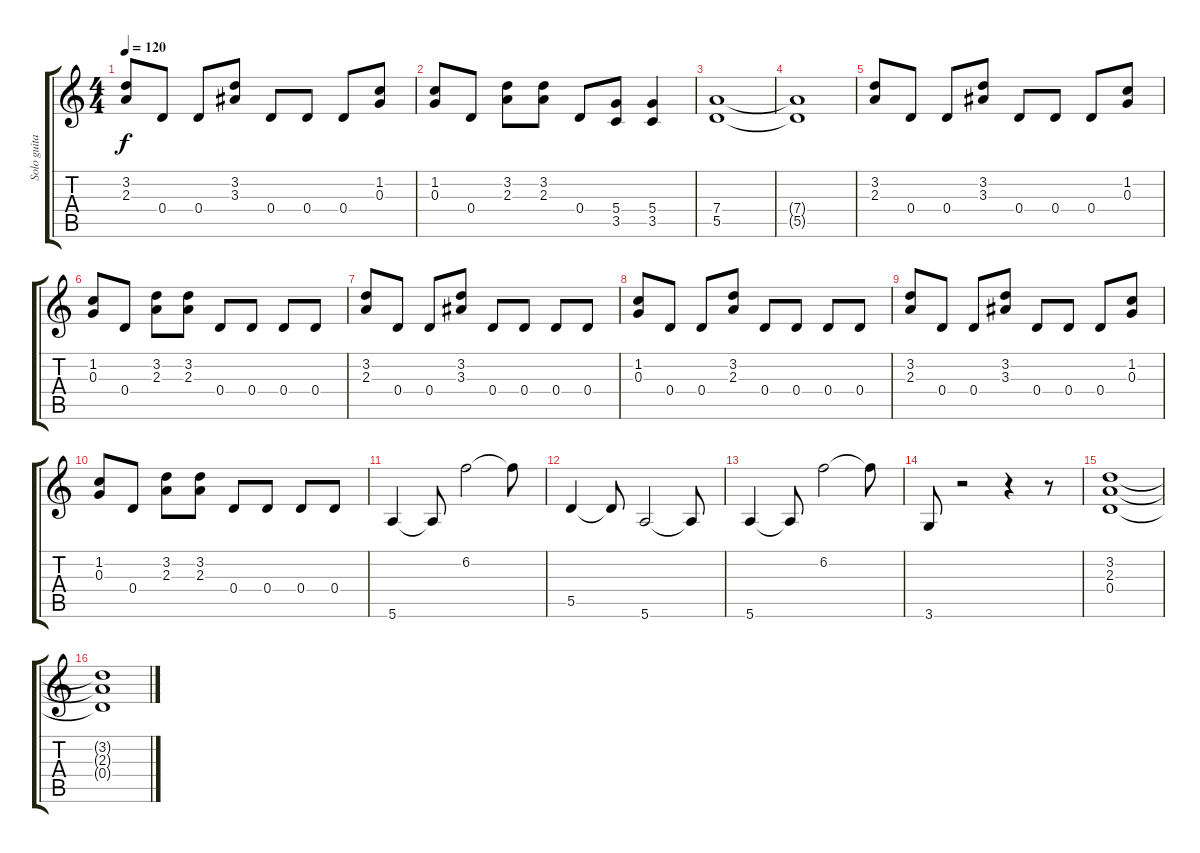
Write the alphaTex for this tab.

\track ("Solo guitar" "Solo guita") {instrument distortionguitar}
\staff {score tabs}
\tuning (E4 B3 G3 D3 A2 E2) {hide}
\ts (4 4)
\tempo 120
\clef g2
\ks c
(3.2 2.3).8{dy f} 0.4.8 0.4.8 (3.2 3.3).8 0.4.8 0.4.8 0.4.8 (1.2 0.3).8 |
(1.2 0.3).8 0.4.8 (3.2 2.3).8 (3.2 2.3).8 0.4.8 (5.4 3.5).8 (5.4 3.5).4 |
(7.4 5.5).1 |
(7.4{t} 5.5{t}).1 |
(3.2 2.3).8 0.4.8 0.4.8 (3.2 3.3).8 0.4.8 0.4.8 0.4.8 (1.2 0.3).8 |
(1.2 0.3).8 0.4.8 (3.2 2.3).8 (3.2 2.3).8 0.4.8 0.4.8 0.4.8 0.4.8 |
(3.2 2.3).8 0.4.8 0.4.8 (3.2 3.3).8 0.4.8 0.4.8 0.4.8 0.4.8 |
(1.2 0.3).8 0.4.8 0.4.8 (3.2 2.3).8 0.4.8 0.4.8 0.4.8 0.4.8 |
(3.2 2.3).8 0.4.8 0.4.8 (3.2 3.3).8 0.4.8 0.4.8 0.4.8 (1.2 0.3).8 |
(1.2 0.3).8 0.4.8 (3.2 2.3).8 (3.2 2.3).8 0.4.8 0.4.8 0.4.8 0.4.8 |
5.6.4 5.6{t}.8 6.2.2 6.2{t}.8 |
5.5.4 5.5{t}.8 5.6.2 5.6{t}.8 |
5.6.4 5.6{t}.8 6.2.2 6.2{t}.8 |
3.6.8 r.2 r.4 r.8 |
(3.2 2.3 0.4).1 |
(3.2{t} 2.3{t} 0.4{t}).1
